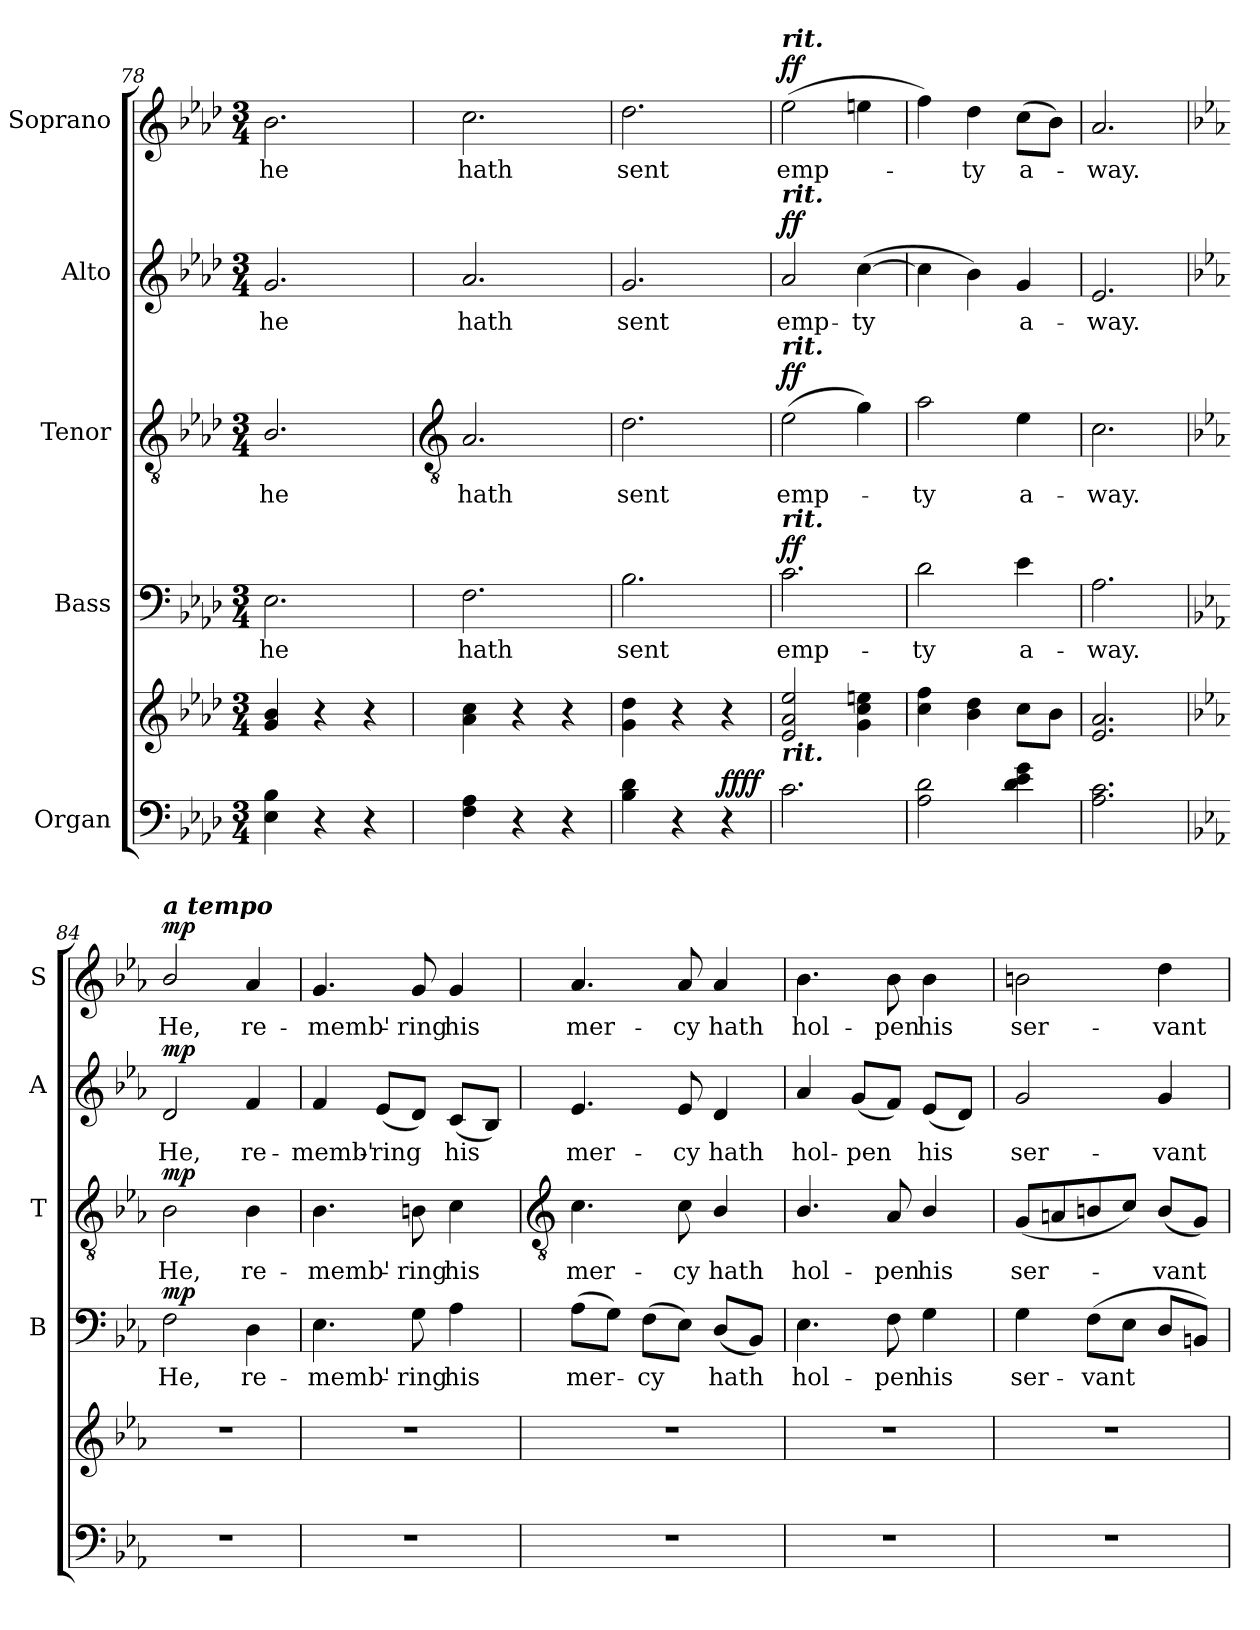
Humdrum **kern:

**kern	**kern	**dynam	**kern	**text	**dynam	**kern	**text	**dynam	**kern	**text	**dynam	**kern	**text	**dynam
*part5	*part5	*part5	*part4	*part4	*part4	*part3	*part3	*part3	*part2	*part2	*part2	*part1	*part1	*part1
*staff6	*staff5	*staff5/6	*staff4	*staff4	*staff4	*staff3	*staff3	*staff3	*staff2	*staff2	*staff2	*staff1	*staff1	*staff1
*I"Organ	*	*	*I"Bass	*	*	*I"Tenor	*	*	*I"Alto	*	*	*I"Soprano	*	*
*	*	*	*I'B	*	*	*I'T	*	*	*I'A	*	*	*I'S	*	*
*clefF4	*clefG2	*	*clefF4	*	*	*clefGv2	*	*	*clefG2	*	*	*clefG2	*	*
*k[b-e-a-d-]	*k[b-e-a-d-]	*	*k[b-e-a-d-]	*	*	*k[b-e-a-d-]	*	*	*k[b-e-a-d-]	*	*	*k[b-e-a-d-]	*	*
*A-:	*A-:	*	*A-:	*	*	*A-:	*	*	*A-:	*	*	*A-:	*	*
*M3/4	*M3/4	*	*M3/4	*	*	*M3/4	*	*	*M3/4	*	*	*M3/4	*	*
=78	=78	=78	=78	=78	=78	=78	=78	=78	=78	=78	=78	=78	=78	=78
!	!	!	!	!LO:LY:b	!	!	!LO:LY:b	!	!	!LO:LY:b	!	!	!LO:LY:b	!
4E- 4B-	4g 4b-	.	2.E-	he	.	2.B-/	he	.	2.g	he	.	2.b-	he	.
4r	4r	.	.	.	.	.	.	.	.	.	.	.	.	.
4r	4r	.	.	.	.	.	.	.	.	.	.	.	.	.
!!LO:LB:g=z
=79	=79	=79	=79	=79	=79	=79	=79	=79	=79	=79	=79	=79	=79	=79
*	*	*	*	*	*	*clefGv2	*	*	*	*	*	*	*	*
!	!	!	!	!LO:LY:b	!	!	!LO:LY:b	!	!	!LO:LY:b	!	!	!LO:LY:b	!
4F 4A-	4a- 4cc	.	2.F	hath	.	2.A-	hath	.	2.a-	hath	.	2.cc	hath	.
4r	4r	.	.	.	.	.	.	.	.	.	.	.	.	.
4r	4r	.	.	.	.	.	.	.	.	.	.	.	.	.
=80	=80	=80	=80	=80	=80	=80	=80	=80	=80	=80	=80	=80	=80	=80
!	!	!	!	!LO:LY:b	!	!	!LO:LY:b	!	!	!LO:LY:b	!	!	!LO:LY:b	!
4B- 4d-	4g 4dd-	.	2.B-	sent	.	2.d-	sent	.	2.g	sent	.	2.dd-	sent	.
4r	4r	.	.	.	.	.	.	.	.	.	.	.	.	.
!	!	!LO:DY:a=2	!	!	!	!	!	!	!	!	!	!	!	!
!	!	!LO:DY:n=1:b	!	!	!	!	!	!	!	!	!	!	!	!
4r	4r	ff ff	.	.	.	.	.	.	.	.	.	.	.	.
=81	=81	=81	=81	=81	=81	=81	=81	=81	=81	=81	=81	=81	=81	=81
!	!	!	!	!	!	!	!	!	!	!	!	!LO:TX:a:Bi:t=rit.	!	!
!	!	!	!	!	!	!	!	!	!LO:TX:a:Bi:t=rit.	!	!	!	!	!
!	!	!	!	!	!	!LO:TX:a:Bi:t=rit.	!	!	!	!	!	!	!	!
!	!	!	!LO:TX:a:Bi:t=rit.	!	!	!	!	!	!	!	!	!	!	!
!	!LO:TX:b:Bi:t=rit.	!	!	!	!	!	!	!	!	!	!	!	!	!
!	!	!	!	!LO:LY:b	!LO:DY:b	!	!LO:LY:b	!LO:DY:b	!	!LO:LY:b	!LO:DY:b	!	!LO:LY:b	!LO:DY:b
2.c	2e- 2a- 2ee-	.	2.c	emp-	ff	(>2e-	emp-	ff	2a-	emp-	ff	(>2ee-	emp-	ff
!	!	!	!	!	!	!	!	!	!	!LO:LY:b	!	!	!	!
.	4g 4cc 4een	.	.	.	.	4g)	.	.	(>[4cc	-ty	.	4een	.	.
=82	=82	=82	=82	=82	=82	=82	=82	=82	=82	=82	=82	=82	=82	=82
!	!	!	!	!LO:LY:b	!	!	!LO:LY:b	!	!	!	!	!	!	!
2A- 2d-	4cc 4ff	.	2d-	-ty	.	2a-	ty	.	4cc]	.	.	4ff)	.	.
!	!	!	!	!	!	!	!	!	!	!	!	!	!LO:LY:b	!
.	4b- 4dd-	.	.	.	.	.	.	.	4b-)	.	.	4dd-	ty	.
!	!	!	!	!LO:LY:b	!	!	!LO:LY:b	!	!	!LO:LY:b	!	!	!LO:LY:b	!
4d- 4e- 4g	8ccL	.	4e-	a-	.	4e-	a-	.	4g	a-	.	(>8ccL	a-	.
.	8b-J	.	.	.	.	.	.	.	.	.	.	8b-J)	.	.
=83	=83	=83	=83	=83	=83	=83	=83	=83	=83	=83	=83	=83	=83	=83
!	!	!	!	!LO:LY:b	!	!	!LO:LY:b	!	!	!LO:LY:b	!	!	!LO:LY:b	!
2.A- 2.c	2.e- 2.a-	.	2.A-	-way.	.	2.c	-way.	.	2.e-	-way.	.	2.a-	way.	.
=84	=84	=84	=84	=84	=84	=84	=84	=84	=84	=84	=84	=84	=84	=84
*k[b-e-a-]	*k[b-e-a-]	*	*k[b-e-a-]	*	*	*k[b-e-a-]	*	*	*k[b-e-a-]	*	*	*k[b-e-a-]	*	*
*E-:	*E-:	*	*E-:	*	*	*E-:	*	*	*E-:	*	*	*E-:	*	*
!	!	!	!	!	!	!	!	!	!	!	!	!LO:TX:a:Bi:t=a tempo	!	!
!LO:N:vis=1	!LO:N:vis=1	!	!	!LO:LY:b	!LO:DY:b	!	!LO:LY:b	!LO:DY:b	!	!LO:LY:b	!LO:DY:b	!	!LO:LY:b	!LO:DY:b
2.r	2.r	.	2F	He,	mp	2B-	He,	mp	2d	He,	mp	2b-/	He,	mp
!	!	!	!	!LO:LY:b	!	!	!LO:LY:b	!	!	!LO:LY:b	!	!	!LO:LY:b	!
.	.	.	4D	re-	.	4B-	re-	.	4f	re-	.	4a-	re-	.
=85	=85	=85	=85	=85	=85	=85	=85	=85	=85	=85	=85	=85	=85	=85
!LO:N:vis=1	!LO:N:vis=1	!	!	!LO:LY:b	!	!	!LO:LY:b	!	!	!LO:LY:b	!	!	!LO:LY:b	!
2.r	2.r	.	4.E-	-memb'-	.	4.B-	-memb'-	.	4f	-memb'-	.	4.g	-memb'-	.
!	!	!	!	!	!	!	!	!	!	!LO:LY:b	!	!	!	!
.	.	.	.	.	.	.	.	.	(<8e-L	-ring	.	.	.	.
!	!	!	!	!LO:LY:b	!	!	!LO:LY:b	!	!	!	!	!	!LO:LY:b	!
.	.	.	8G	-ring	.	8Bn	-ring	.	8dJ)	.	.	8g	-ring	.
!	!	!	!	!LO:LY:b	!	!	!LO:LY:b	!	!	!LO:LY:b	!	!	!LO:LY:b	!
.	.	.	4A-	his	.	4c	his	.	(<8cL	his	.	4g	his	.
.	.	.	.	.	.	.	.	.	8B-J)	.	.	.	.	.
!!LO:LB:g=z
=86	=86	=86	=86	=86	=86	=86	=86	=86	=86	=86	=86	=86	=86	=86
*	*	*	*	*	*	*clefGv2	*	*	*	*	*	*	*	*
!LO:N:vis=1	!LO:N:vis=1	!	!	!LO:LY:b	!	!	!LO:LY:b	!	!	!LO:LY:b	!	!	!LO:LY:b	!
2.r	2.r	.	(>8A-L	mer-	.	4.c	mer-	.	4.e-	mer-	.	4.a-	mer-	.
.	.	.	8GJ)	.	.	.	.	.	.	.	.	.	.	.
!	!	!	!	!LO:LY:b	!	!	!	!	!	!	!	!	!	!
.	.	.	(>8FL	cy	.	.	.	.	.	.	.	.	.	.
!	!	!	!	!	!	!	!LO:LY:b	!	!	!LO:LY:b	!	!	!LO:LY:b	!
.	.	.	8E-J)	.	.	8c	-cy	.	8e-	-cy	.	8a-	-cy	.
!	!	!	!	!LO:LY:b	!	!	!LO:LY:b	!	!	!LO:LY:b	!	!	!LO:LY:b	!
.	.	.	(<8DL	hath	.	4B-/	hath	.	4d	hath	.	4a-	hath	.
.	.	.	8BB-J)	.	.	.	.	.	.	.	.	.	.	.
=87	=87	=87	=87	=87	=87	=87	=87	=87	=87	=87	=87	=87	=87	=87
!LO:N:vis=1	!LO:N:vis=1	!	!	!LO:LY:b	!	!	!LO:LY:b	!	!	!LO:LY:b	!	!	!LO:LY:b	!
2.r	2.r	.	4.E-	hol-	.	4.B-/	hol-	.	4a-	hol-	.	4.b-	hol-	.
!	!	!	!	!	!	!	!	!	!	!LO:LY:b	!	!	!	!
.	.	.	.	.	.	.	.	.	(<8gL	-pen	.	.	.	.
!	!	!	!	!LO:LY:b	!	!	!LO:LY:b	!	!	!	!	!	!LO:LY:b	!
.	.	.	8F	-pen	.	8A-	-pen	.	8fJ)	.	.	8b-	-pen	.
!	!	!	!	!LO:LY:b	!	!	!LO:LY:b	!	!	!LO:LY:b	!	!	!LO:LY:b	!
.	.	.	4G	his	.	4B-/	his	.	(<8e-L	his	.	4b-	his	.
.	.	.	.	.	.	.	.	.	8dJ)	.	.	.	.	.
=88	=88	=88	=88	=88	=88	=88	=88	=88	=88	=88	=88	=88	=88	=88
!LO:N:vis=1	!LO:N:vis=1	!	!	!LO:LY:b	!	!	!LO:LY:b	!	!	!LO:LY:b	!	!	!LO:LY:b	!
2.r	2.r	.	4G	ser-	.	(<8GL	ser-	.	2g	ser-	.	2bn	ser-	.
.	.	.	.	.	.	8An	.	.	.	.	.	.	.	.
!	!	!	!	!LO:LY:b	!	!	!	!	!	!	!	!	!	!
.	.	.	(<8FL	-vant	.	8Bn	.	.	.	.	.	.	.	.
.	.	.	8E-J	.	.	8cJ)	.	.	.	.	.	.	.	.
!	!	!	!	!	!	!	!LO:LY:b	!	!	!LO:LY:b	!	!	!LO:LY:b	!
.	.	.	8DL	.	.	(<8BL	vant	.	4g	-vant	.	4dd	-vant	.
.	.	.	8BBnJ)	.	.	8GJ)	.	.	.	.	.	.	.	.
=	=	=	=	=	=	=	=	=	=	=	=	=	=	=
*-	*-	*-	*-	*-	*-	*-	*-	*-	*-	*-	*-	*-	*-	*-
